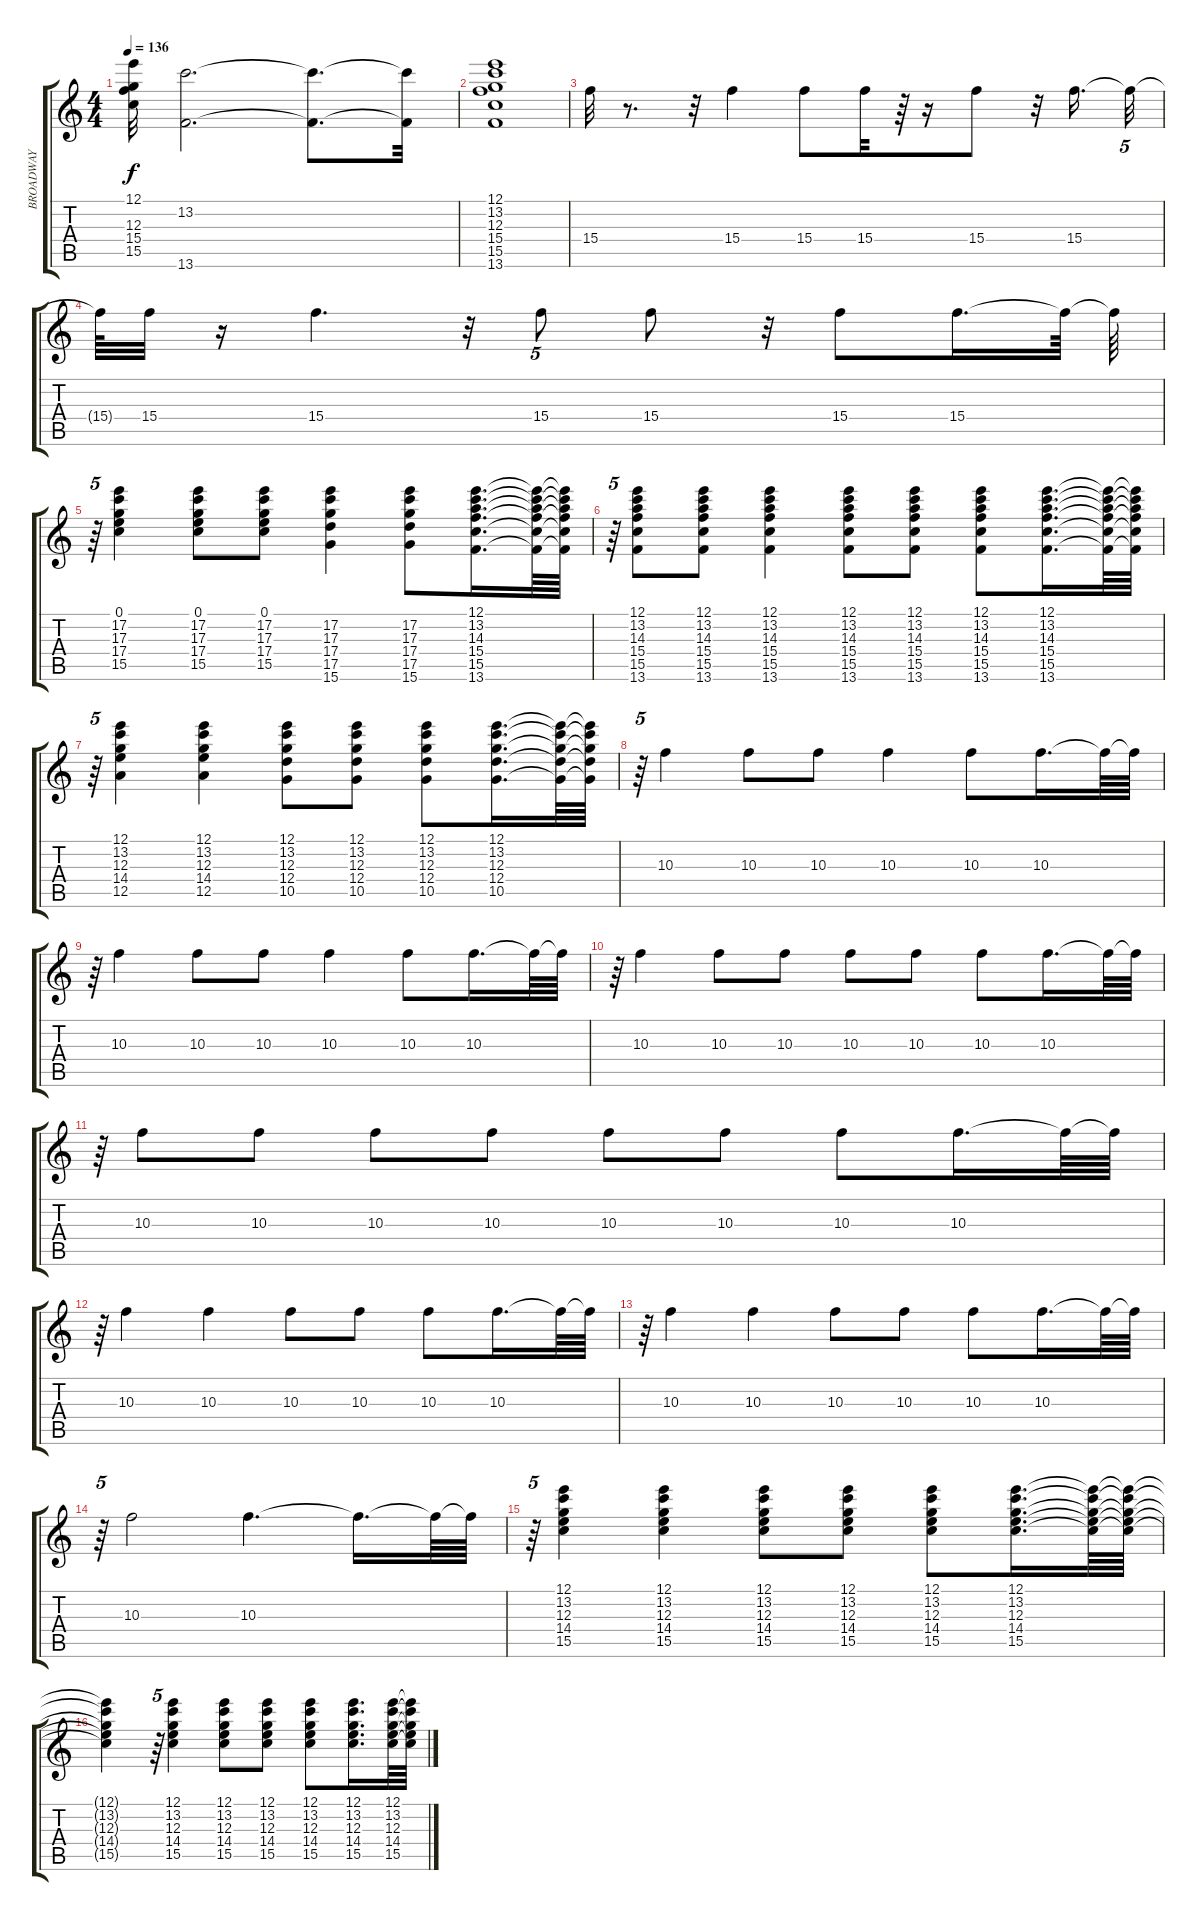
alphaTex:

\track ("BROADWAY" "BROADWAY") {instrument acousticguitarsteel}
\staff {score tabs}
\tuning (E4 B3 G3 D3 A2 E2) {hide}
\ts (4 4)
\tempo 136
\clef g2
\ks c
(12.1 12.3 15.4 15.5).32{dy f} (13.2 13.6).2{d} (13.2{t} 13.6{t}).8{d} (13.2{t} 13.6{t}).32 |
(12.1 13.2 12.3 15.4 15.5 13.6).1 |
15.4.32 r.8{d} r.32 15.4.4 15.4.8 15.4.32 r.64 r.16 15.4.8 r.32 15.4.16{d} 15.4{t}.32{tu (5 4)} |
15.4{t}.64 15.4.32 r.16 15.4.4{d} r.32 15.4.8{tu (5 4)} 15.4.8 r.32 15.4.8 15.4.16{d} 15.4{t}.64 15.4{t}.64 |
r.64{tu (5 4)} (0.1 17.2 17.3 17.4 15.5).4 (0.1 17.2 17.3 17.4 15.5).8 (0.1 17.2 17.3 17.4 15.5).8 (17.2 17.3 17.4 17.5 15.6).4 (17.2 17.3 17.4 17.5 15.6).8 (12.1 13.2 14.3 15.4 15.5 13.6).16{d} (12.1{t} 13.2{t} 14.3{t} 15.4{t} 15.5{t} 13.6{t}).64 (12.1{t} 13.2{t} 14.3{t} 15.4{t} 15.5{t} 13.6{t}).64 |
r.64{tu (5 4)} (12.1 13.2 14.3 15.4 15.5 13.6).8 (12.1 13.2 14.3 15.4 15.5 13.6).8 (12.1 13.2 14.3 15.4 15.5 13.6).4 (12.1 13.2 14.3 15.4 15.5 13.6).8 (12.1 13.2 14.3 15.4 15.5 13.6).8 (12.1 13.2 14.3 15.4 15.5 13.6).8 (12.1 13.2 14.3 15.4 15.5 13.6).16{d} (12.1{t} 13.2{t} 14.3{t} 15.4{t} 15.5{t} 13.6{t}).64 (12.1{t} 13.2{t} 14.3{t} 15.4{t} 15.5{t} 13.6{t}).64 |
r.64{tu (5 4)} (12.1 13.2 12.3 14.4 12.5).4 (12.1 13.2 12.3 14.4 12.5).4 (12.1 13.2 12.3 12.4 10.5).8 (12.1 13.2 12.3 12.4 10.5).8 (12.1 13.2 12.3 12.4 10.5).8 (12.1 13.2 12.3 12.4 10.5).16{d} (12.1{t} 13.2{t} 12.3{t} 12.4{t} 10.5{t}).64 (12.1{t} 13.2{t} 12.3{t} 12.4{t} 10.5{t}).64 |
r.64{tu (5 4)} 10.3.4 10.3.8 10.3.8 10.3.4 10.3.8 10.3.16{d} 10.3{t}.64 10.3{t}.64 |
r.64{tu (5 4)} 10.3.4 10.3.8 10.3.8 10.3.4 10.3.8 10.3.16{d} 10.3{t}.64 10.3{t}.64 |
r.64{tu (5 4)} 10.3.4 10.3.8 10.3.8 10.3.8 10.3.8 10.3.8 10.3.16{d} 10.3{t}.64 10.3{t}.64 |
r.64{tu (5 4)} 10.3.8 10.3.8 10.3.8 10.3.8 10.3.8 10.3.8 10.3.8 10.3.16{d} 10.3{t}.64 10.3{t}.64 |
r.64{tu (5 4)} 10.3.4 10.3.4 10.3.8 10.3.8 10.3.8 10.3.16{d} 10.3{t}.64 10.3{t}.64 |
r.64{tu (5 4)} 10.3.4 10.3.4 10.3.8 10.3.8 10.3.8 10.3.16{d} 10.3{t}.64 10.3{t}.64 |
r.64{tu (5 4)} 10.3.2 10.3.4{d} 10.3{t}.16{d} 10.3{t}.64 10.3{t}.64 |
r.64{tu (5 4)} (12.1 13.2 12.3 14.4 15.5).4 (12.1 13.2 12.3 14.4 15.5).4 (12.1 13.2 12.3 14.4 15.5).8 (12.1 13.2 12.3 14.4 15.5).8 (12.1 13.2 12.3 14.4 15.5).8 (12.1 13.2 12.3 14.4 15.5).16{d} (12.1{t} 13.2{t} 12.3{t} 14.4{t} 15.5{t}).64 (12.1{t} 13.2{t} 12.3{t} 14.4{t} 15.5{t}).64 |
(12.1{t} 13.2{t} 12.3{t} 14.4{t} 15.5{t}).4 r.64{tu (5 4)} (12.1 13.2 12.3 14.4 15.5).4 (12.1 13.2 12.3 14.4 15.5).8 (12.1 13.2 12.3 14.4 15.5).8 (12.1 13.2 12.3 14.4 15.5).8 (12.1 13.2 12.3 14.4 15.5).16{d} (12.1 13.2 12.3 14.4 15.5).64 (12.1{t} 13.2{t} 12.3{t} 14.4{t} 15.5{t}).64
